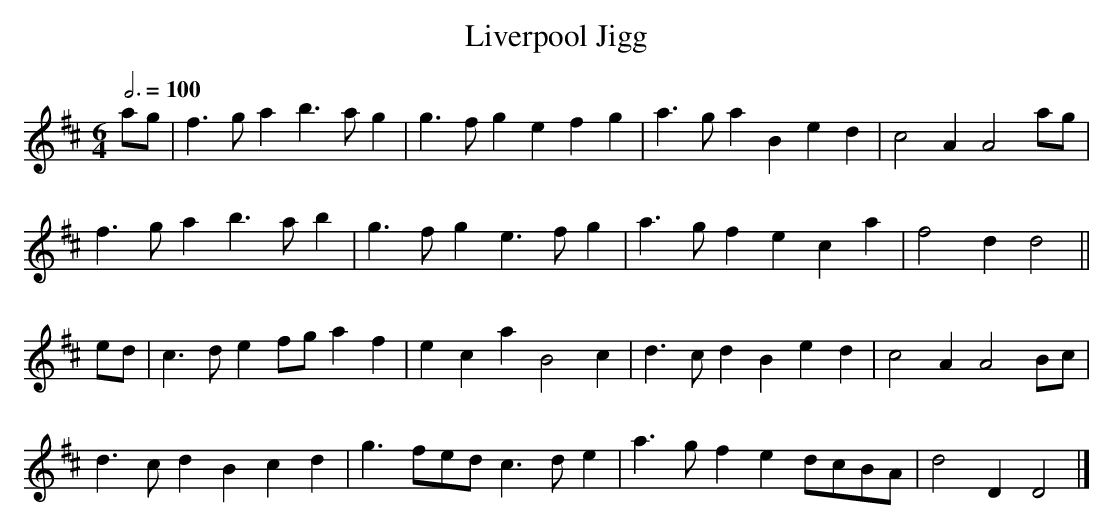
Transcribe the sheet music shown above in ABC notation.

X:1
T:Liverpool Jigg
M:6/4
L:1/4
Q:3/4=100
K:D
a/g/|f>ga b>ag|g>fg efg|a>ga Bed|c2AA2a/g/|
f>ga b>ab|g>fg e>fg|a>gf eca|f2dd2||
e/d/|c>def/g/af|ecaB2c|d>cdBed|c2AA2B/c/|
d>cdBcd|g>fe/d/c>de|a>gfed/c/B/A/|d2DD2|]
